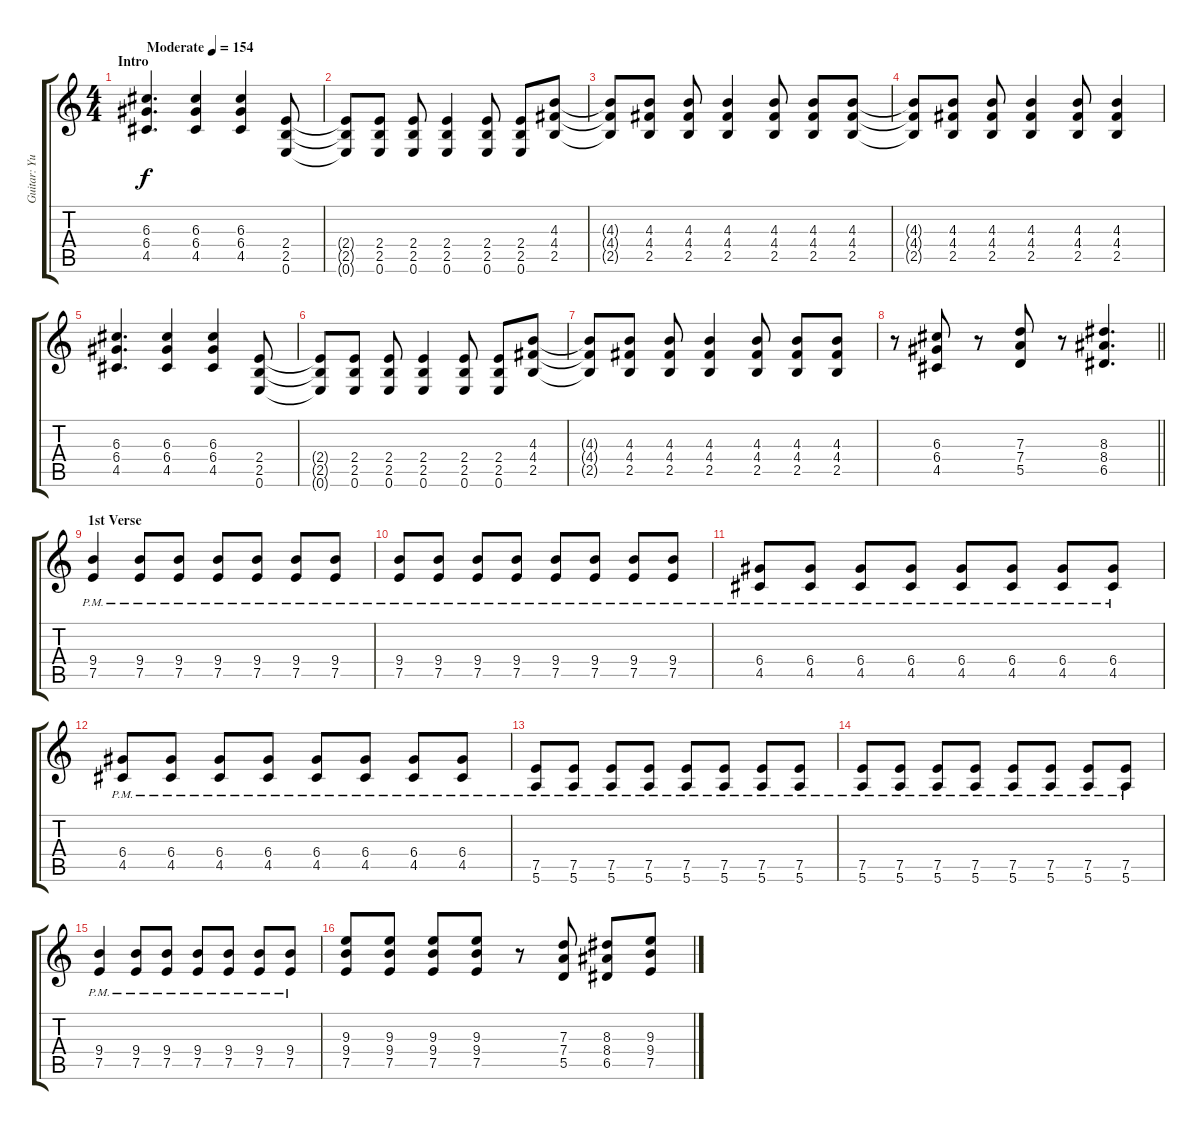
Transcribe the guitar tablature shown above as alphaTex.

\track ("Guitar: Yui Hirasawa" "Guitar: Yu") {instrument distortionguitar}
\staff {score tabs}
\tuning (E4 B3 G3 D3 A2 E2) {hide}
\ts (4 4)
\section ("" "Intro")
\tempo (154 "Moderate")
\clef g2
\ks c
(6.3 6.4 4.5).4{d dy f instrument distortionguitar} (6.3 6.4 4.5).4 (6.3 6.4 4.5).4 (2.4 2.5 0.6).8 |
(2.4{t} 2.5{t} 0.6{t}).8 (2.4 2.5 0.6).8 (2.4 2.5 0.6).8 (2.4 2.5 0.6).4 (2.4 2.5 0.6).8 (2.4 2.5 0.6).8 (4.3 4.4 2.5).8 |
(4.3{t} 4.4{t} 2.5{t}).8 (4.3 4.4 2.5).8 (4.3 4.4 2.5).8 (4.3 4.4 2.5).4 (4.3 4.4 2.5).8 (4.3 4.4 2.5).8 (4.3 4.4 2.5).8 |
(4.3{t} 4.4{t} 2.5{t}).8 (4.3 4.4 2.5).8 (4.3 4.4 2.5).8 (4.3 4.4 2.5).4 (4.3 4.4 2.5).8 (4.3 4.4 2.5).4 |
(6.3 6.4 4.5).4{d} (6.3 6.4 4.5).4 (6.3 6.4 4.5).4 (2.4 2.5 0.6).8 |
(2.4{t} 2.5{t} 0.6{t}).8 (2.4 2.5 0.6).8 (2.4 2.5 0.6).8 (2.4 2.5 0.6).4 (2.4 2.5 0.6).8 (2.4 2.5 0.6).8 (4.3 4.4 2.5).8 |
(4.3{t} 4.4{t} 2.5{t}).8 (4.3 4.4 2.5).8 (4.3 4.4 2.5).8 (4.3 4.4 2.5).4 (4.3 4.4 2.5).8 (4.3 4.4 2.5).8 (4.3 4.4 2.5).8 |
\barLineRight lightlight
r.8 (6.3 6.4 4.5).8 r.8 (7.3 7.4 5.5).8 r.8 (8.3 8.4 6.5).4{d} |
\section ("" "1st Verse")
(9.4{pm} 7.5{pm}).4 (9.4{pm} 7.5{pm}).8 (9.4{pm} 7.5{pm}).8 (9.4{pm} 7.5{pm}).8 (9.4{pm} 7.5{pm}).8 (9.4{pm} 7.5{pm}).8 (9.4{pm} 7.5{pm}).8 |
(9.4{pm} 7.5{pm}).8 (9.4{pm} 7.5{pm}).8 (9.4{pm} 7.5{pm}).8 (9.4{pm} 7.5{pm}).8 (9.4{pm} 7.5{pm}).8 (9.4{pm} 7.5{pm}).8 (9.4{pm} 7.5{pm}).8 (9.4{pm} 7.5{pm}).8 |
(6.4{pm} 4.5{pm}).8 (6.4{pm} 4.5{pm}).8 (6.4{pm} 4.5{pm}).8 (6.4{pm} 4.5{pm}).8 (6.4{pm} 4.5{pm}).8 (6.4{pm} 4.5{pm}).8 (6.4{pm} 4.5{pm}).8 (6.4{pm} 4.5{pm}).8 |
(6.4{pm} 4.5{pm}).8 (6.4{pm} 4.5{pm}).8 (6.4{pm} 4.5{pm}).8 (6.4{pm} 4.5{pm}).8 (6.4{pm} 4.5{pm}).8 (6.4{pm} 4.5{pm}).8 (6.4{pm} 4.5{pm}).8 (6.4{pm} 4.5{pm}).8 |
(7.5{pm} 5.6{pm}).8 (7.5{pm} 5.6{pm}).8 (7.5{pm} 5.6{pm}).8 (7.5{pm} 5.6{pm}).8 (7.5{pm} 5.6{pm}).8 (7.5{pm} 5.6{pm}).8 (7.5{pm} 5.6{pm}).8 (7.5{pm} 5.6{pm}).8 |
(7.5{pm} 5.6{pm}).8 (7.5{pm} 5.6{pm}).8 (7.5{pm} 5.6{pm}).8 (7.5{pm} 5.6{pm}).8 (7.5{pm} 5.6{pm}).8 (7.5{pm} 5.6{pm}).8 (7.5{pm} 5.6{pm}).8 (7.5{pm} 5.6{pm}).8 |
(9.4{pm} 7.5{pm}).4 (9.4{pm} 7.5{pm}).8 (9.4{pm} 7.5{pm}).8 (9.4{pm} 7.5{pm}).8 (9.4{pm} 7.5{pm}).8 (9.4{pm} 7.5{pm}).8 (9.4{pm} 7.5{pm}).8 |
(9.3 9.4 7.5).8 (9.3 9.4 7.5).8 (9.3 9.4 7.5).8 (9.3 9.4 7.5).8 r.8 (7.3 7.4 5.5).8 (8.3 8.4 6.5).8 (9.3 9.4 7.5).8
